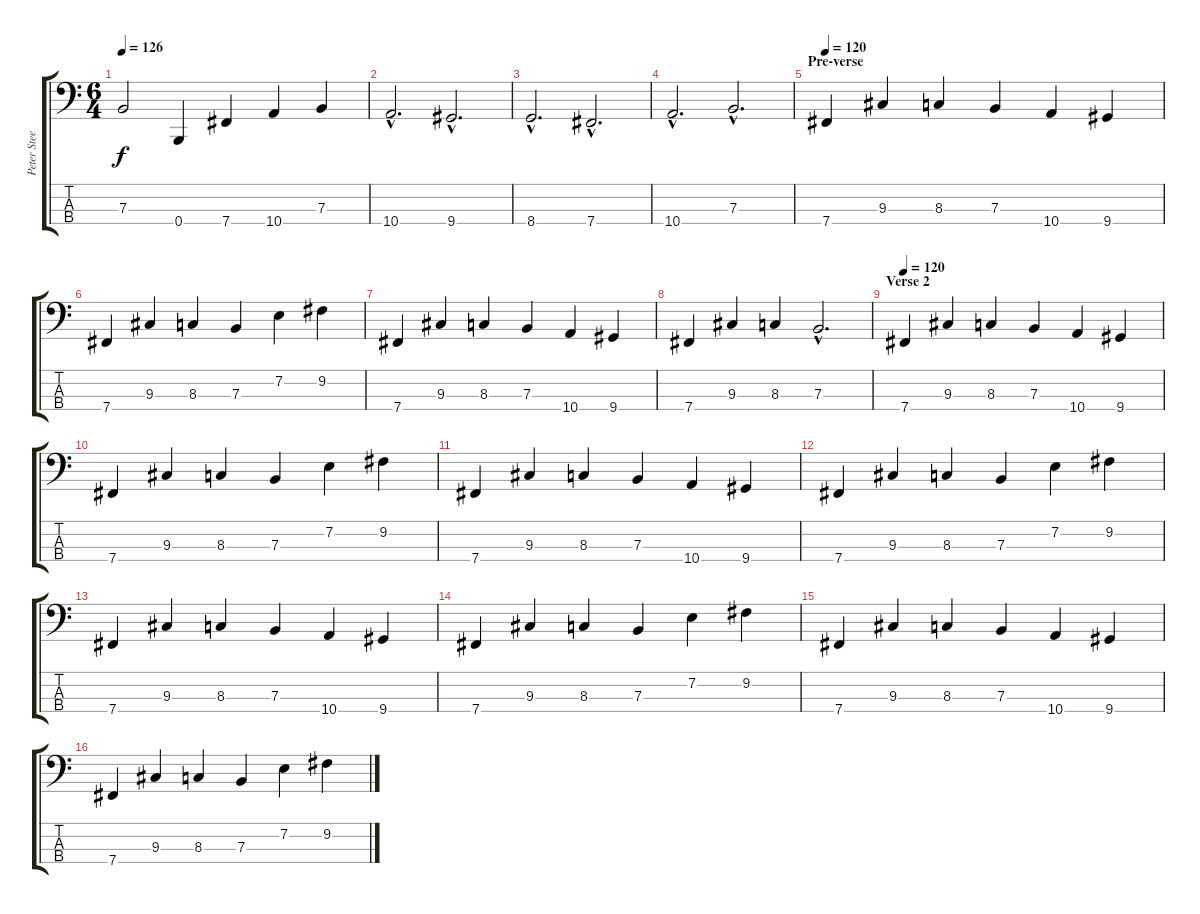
\track ("Peter Steele - Bass" "Peter Stee") {instrument fretlessbass}
\staff {score tabs}
\tuning (D2 A1 E1 B0) {hide}
\ts (6 4)
\tempo 126
\clef f4
\ks c
7.3.2{dy f} 0.4.4 7.4.4 10.4.4 7.3.4 |
10.4{hac}.2{d} 9.4{hac}.2{d} |
8.4{hac}.2{d} 7.4{hac}.2{d} |
10.4{hac}.2{d} 7.3{hac}.2{d} |
\section ("" "Pre-verse")
\tempo 120
7.4.4{volume 16 balance 8 instrument fretlessbass} 9.3.4 8.3.4 7.3.4 10.4.4 9.4.4 |
7.4.4 9.3.4 8.3.4 7.3.4 7.2.4 9.2.4 |
7.4.4 9.3.4 8.3.4 7.3.4 10.4.4 9.4.4 |
7.4.4 9.3.4 8.3.4 7.3{hac}.2{d} |
\section ("" "Verse 2")
\tempo 120
7.4.4{volume 16 balance 8 instrument fretlessbass} 9.3.4 8.3.4 7.3.4 10.4.4 9.4.4 |
7.4.4 9.3.4 8.3.4 7.3.4 7.2.4 9.2.4 |
7.4.4 9.3.4 8.3.4 7.3.4 10.4.4 9.4.4 |
7.4.4 9.3.4 8.3.4 7.3.4 7.2.4 9.2.4 |
7.4.4 9.3.4 8.3.4 7.3.4 10.4.4 9.4.4 |
7.4.4 9.3.4 8.3.4 7.3.4 7.2.4 9.2.4 |
7.4.4 9.3.4 8.3.4 7.3.4 10.4.4 9.4.4 |
7.4.4 9.3.4 8.3.4 7.3.4 7.2.4 9.2.4
